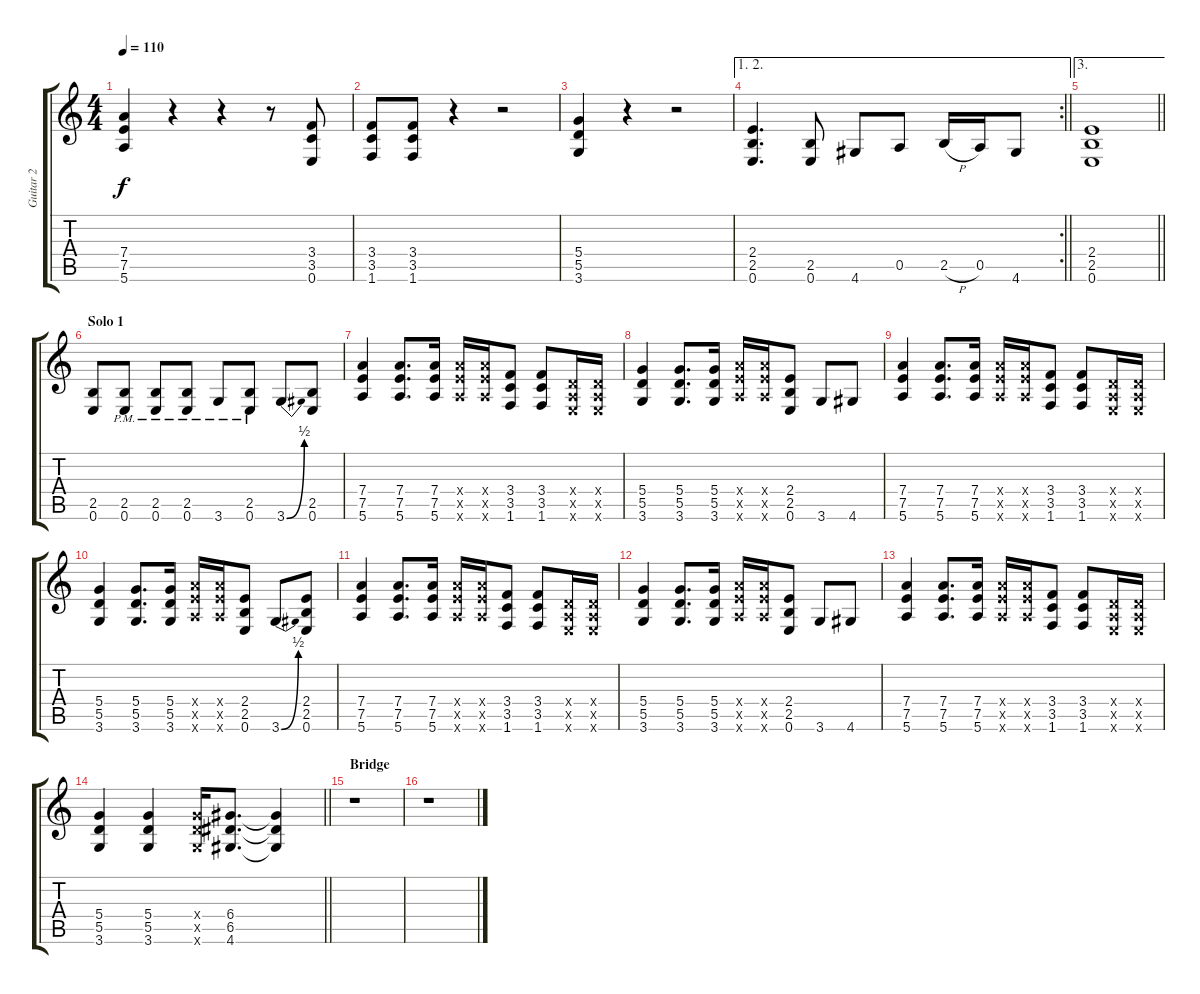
\track ("Guitar 2" "Guitar 2") {instrument distortionguitar}
\staff {score tabs}
\tuning (E4 B3 G3 D3 A2 E2) {hide}
\ts (4 4)
\tempo 110
\clef g2
\ks c
(7.4 7.5 5.6).4{dy f} r.4 r.4 r.8 (3.4 3.5 0.6).8 |
(3.4 3.5 1.6).8 (3.4 3.5 1.6).8 r.4 r.2 |
(5.4 5.5 3.6).4 r.4 r.2 |
\ae (1 2)
\rc 2
\barLineRight lightlight
(2.4 2.5 0.6).4{d} (2.5 0.6).8 4.6.8 0.5.8 2.5{h}.16 0.5.16 4.6.8 |
\ae 3
\barLineRight lightlight
(2.4 2.5 0.6).1 |
\section ("" "Solo 1")
(2.5 0.6).8 (2.5{pm} 0.6{pm}).8 (2.5{pm} 0.6{pm}).8 (2.5{pm} 0.6{pm}).8 3.6{pm}.8 (2.5{pm} 0.6{pm}).8 3.6{be (bend 0 0 60 2)}.8 (2.5 0.6).8 |
(7.4 7.5 5.6).4 (7.4 7.5 5.6).8{d} (7.4 7.5 5.6).16 (7.4{x} 7.5{x} 5.6{x}).16 (7.4{x} 7.5{x} 5.6{x}).16 (3.4 3.5 1.6).8 (3.4 3.5 1.6).8 (0.4{x} 0.5{x} 0.6{x}).16 (0.4{x} 0.5{x} 0.6{x}).16 |
(5.4 5.5 3.6).4 (5.4 5.5 3.6).8{d} (5.4 5.5 3.6).16 (7.4{x} 7.5{x} 5.6{x}).16 (7.4{x} 7.5{x} 5.6{x}).16 (2.4 2.5 0.6).8 3.6.8 4.6.8 |
(7.4 7.5 5.6).4 (7.4 7.5 5.6).8{d} (7.4 7.5 5.6).16 (7.4{x} 7.5{x} 5.6{x}).16 (7.4{x} 7.5{x} 5.6{x}).16 (3.4 3.5 1.6).8 (3.4 3.5 1.6).8 (0.4{x} 0.5{x} 0.6{x}).16 (0.4{x} 0.5{x} 0.6{x}).16 |
(5.4 5.5 3.6).4 (5.4 5.5 3.6).8{d} (5.4 5.5 3.6).16 (7.4{x} 7.5{x} 5.6{x}).16 (7.4{x} 7.5{x} 5.6{x}).16 (2.4 2.5 0.6).8 3.6{be (bend 0 0 60 2)}.8 (2.4 2.5 0.6).8 |
(7.4 7.5 5.6).4 (7.4 7.5 5.6).8{d} (7.4 7.5 5.6).16 (7.4{x} 7.5{x} 5.6{x}).16 (7.4{x} 7.5{x} 5.6{x}).16 (3.4 3.5 1.6).8 (3.4 3.5 1.6).8 (0.4{x} 0.5{x} 0.6{x}).16 (0.4{x} 0.5{x} 0.6{x}).16 |
(5.4 5.5 3.6).4 (5.4 5.5 3.6).8{d} (5.4 5.5 3.6).16 (7.4{x} 7.5{x} 5.6{x}).16 (7.4{x} 7.5{x} 5.6{x}).16 (2.4 2.5 0.6).8 3.6.8 4.6.8 |
(7.4 7.5 5.6).4 (7.4 7.5 5.6).8{d} (7.4 7.5 5.6).16 (7.4{x} 7.5{x} 5.6{x}).16 (7.4{x} 7.5{x} 5.6{x}).16 (3.4 3.5 1.6).8 (3.4 3.5 1.6).8 (0.4{x} 0.5{x} 0.6{x}).16 (0.4{x} 0.5{x} 0.6{x}).16 |
\barLineRight lightlight
(5.4 5.5 3.6).4 (5.4 5.5 3.6).4 (5.4{x} 5.5{x} 3.6{x}).16 (6.4 6.5 4.6).8{d} (6.4{t} 6.5{t} 4.6{t}).4 |
\section ("" "Bridge")
r.1 |
r.1
